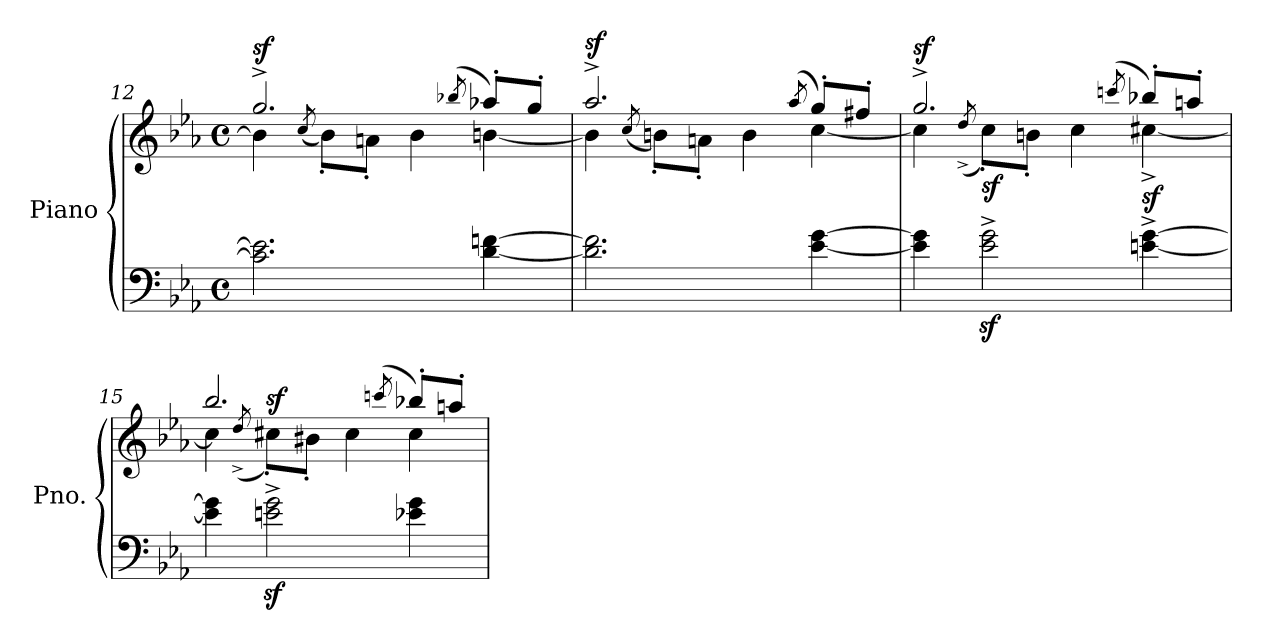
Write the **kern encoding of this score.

**kern	**kern	**dynam
*part1	*part1	*part1
*staff2	*staff1	*staff1/2
*I"Piano	*	*
*I'Pno.	*	*
*clefF4	*clefG2	*
*k[b-e-a-]	*k[b-e-a-]	*
*M4/4	*M4/4	*
*met(c)	*met(c)	*
=12	=12	=12
*	*^	*
!	!	!	!LO:DY:a
2.c#\] 2.e\]	2.gg^/	4b-\]	sf
.	.	(<8qcc/	.
.	.	8b-'\L)	.
.	.	8an'\J	.
.	.	4b-\	.
.	(>8qbb-X/	.	.
[4d\ [4fn\	8aa-X'/L)	[4bn\	.
.	8gg'/J	.	.
=13	=13	=13	=13
!	!	!	!LO:DY:a
2.d\] 2.f\]	2.aa-^/	4b\]	sf
.	.	(<8qcc/	.
.	.	8bn'\L)	.
.	.	8an'\J	.
.	.	4b\	.
.	(>8qaa-/	.	.
[4e-\ [4g\	8gg'/L)	[4cc\	.
.	8ff#X'/J	.	.
!!LO:LB:g=z	!!
=14	=14	=14	=14
!	!	!	!LO:DY:a
4e-\] 4g\]	2.gg^/	4cc\]	sf
.	.	(<8qdd^/	.
!	!	!	!LO:DY:b
2e-\z<^ 2g\z<^	.	8cc'\L)	sf
.	.	8bn'\J	.
.	.	4cc\	.
.	(>8qcccn/	.	.
!	!	!	!LO:DY:b
[4en\^ [4g\^	8bb-X'/L)	[4cc#X^\	sf
.	8aan'/J	.	.
!!LO:LB:g=z	!!
=15	=15	=15	=15
4e\] 4g\]	2.bb-/	4cc#\]	.
.	.	(<8qdd^/	.
!	!	!	!LO:DY:a
2en\z<^ 2g\z<^	.	8cc#X'\L)	sf
.	.	8b#X'\J	.
.	.	4cc#\	.
.	(>8qcccn/	.	.
4e-X\ 4g\	8bb-X'/L)	4cc#\	.
.	8aan'/J	.	.
*	*v	*v	*
=	=	=
*-	*-	*-
